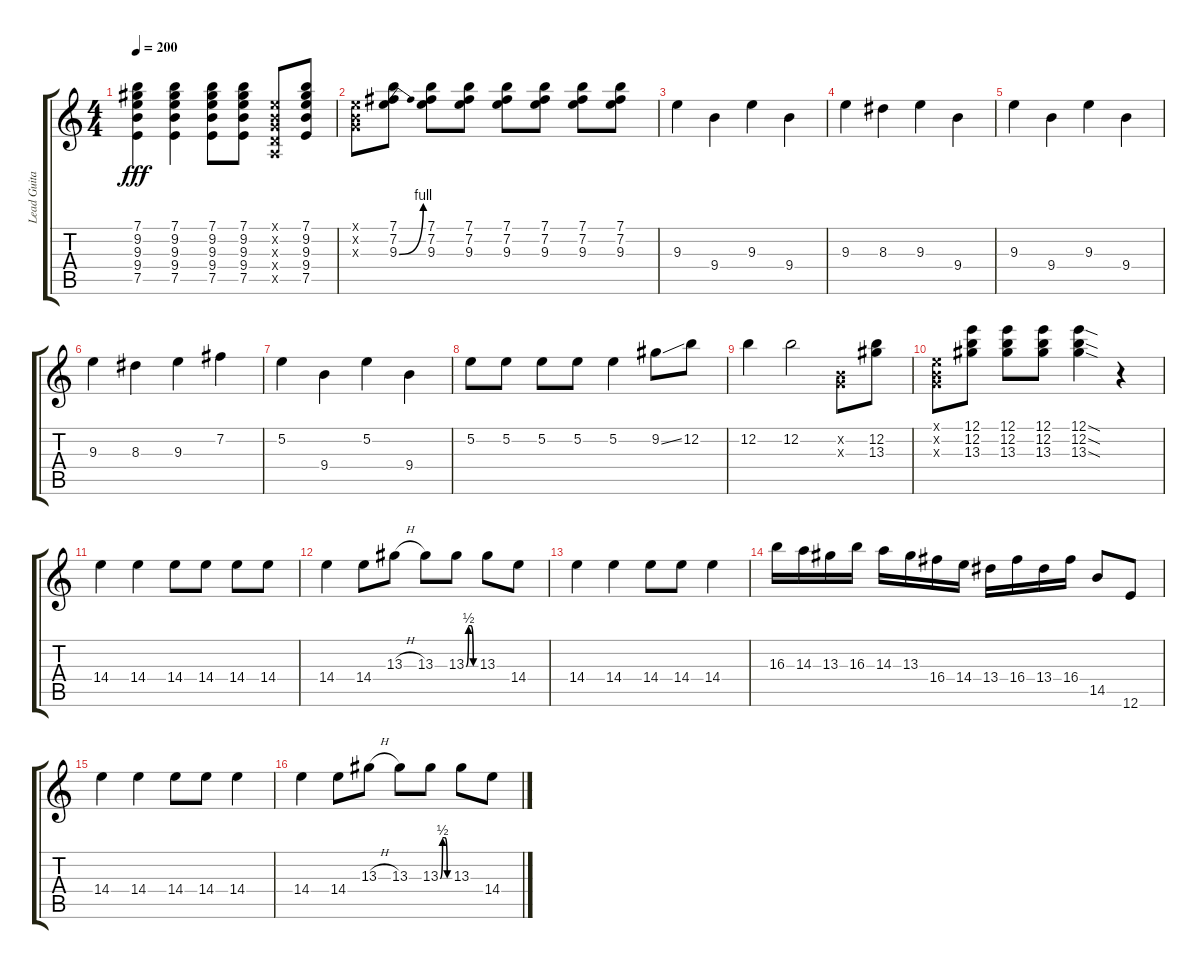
\track ("Lead Guitar" "Lead Guita") {instrument distortionguitar}
\staff {score tabs}
\tuning (E4 B3 G3 D3 A2 E2) {hide}
\ts (4 4)
\tempo 200
\clef g2
\ks c
(7.1 9.2 9.3 9.4 7.5).4{dy fff} (7.1 9.2 9.3 9.4 7.5).4 (7.1 9.2 9.3 9.4 7.5).8 (7.1 9.2 9.3 9.4 7.5).8 (0.1{x} 0.2{x} 0.3{x} 0.4{x} 0.5{x}).8 (7.1 9.2 9.3 9.4 7.5).8 |
(0.1{x} 0.2{x} 0.3{x}).8 (7.1 7.2 9.3{be (bend 0 0 60 4)}).8 (7.1 7.2 9.3).8 (7.1 7.2 9.3).8 (7.1 7.2 9.3).8 (7.1 7.2 9.3).8 (7.1 7.2 9.3).8 (7.1 7.2 9.3).8 |
9.3.4 9.4.4 9.3.4 9.4.4 |
9.3.4 8.3.4 9.3.4 9.4.4 |
9.3.4 9.4.4 9.3.4 9.4.4 |
9.3.4 8.3.4 9.3.4 7.2.4 |
5.2.4 9.4.4 5.2.4 9.4.4 |
5.2.8 5.2.8 5.2.8 5.2.8 5.2.4 9.2{ss}.8 12.2.8 |
12.2.4 12.2.2 (0.2{x} 0.3{x}).8 (12.2 13.3).8 |
(0.1{x} 0.2{x} 0.3{x}).8 (12.1 12.2 13.3).8 (12.1 12.2 13.3).8 (12.1 12.2 13.3).8 (12.1{sod} 12.2{sod} 13.3{sod}).4 r.4 |
14.4.4 14.4.4 14.4.8 14.4.8 14.4.8 14.4.8 |
14.4.4 14.4.8 13.3{h}.8 13.3.8 13.3{be (custom 0 0 15 2 30 2 45 0 60 0)}.8 13.3.8 14.4.8 |
14.4.4 14.4.4 14.4.8 14.4.8 14.4.4 |
16.3.16 14.3.16 13.3.16 16.3.16 14.3.16 13.3.16 16.4.16 14.4.16 13.4.16 16.4.16 13.4.16 16.4.16 14.5.8 12.6.8 |
14.4.4 14.4.4 14.4.8 14.4.8 14.4.4 |
14.4.4 14.4.8 13.3{h}.8 13.3.8 13.3{be (custom 0 0 15 2 30 2 45 0 60 0)}.8 13.3.8 14.4.8
